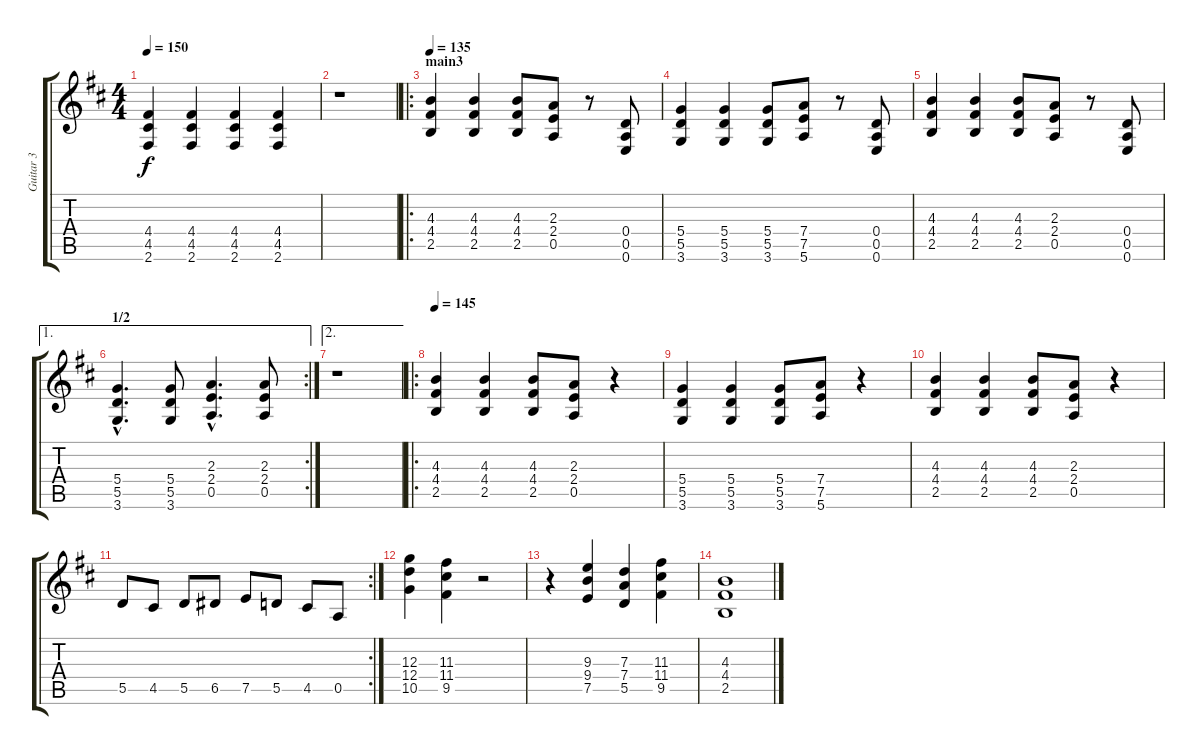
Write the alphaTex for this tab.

\track ("Guitar 3" "Guitar 3") {instrument distortionguitar}
\staff {score tabs}
\tuning (E4 B3 G3 D3 A2 E2) {hide}
\ts (4 4)
\tempo 150
\clef g2
\ks bminor
(4.4 4.5 2.6).4{dy f volume 11} (4.4 4.5 2.6).4 (4.4 4.5 2.6).4 (4.4 4.5 2.6).4 |
r.1 |
\ro
\section ("" "main3")
\tempo 135
(4.3 4.4 2.5).4{volume 13} (4.3 4.4 2.5).4 (4.3 4.4 2.5).8 (2.3 2.4 0.5).8 r.8 (0.4 0.5 0.6).8 |
(5.4 5.5 3.6).4 (5.4 5.5 3.6).4 (5.4 5.5 3.6).8 (7.4 7.5 5.6).8 r.8 (0.4 0.5 0.6).8 |
(4.3 4.4 2.5).4 (4.3 4.4 2.5).4 (4.3 4.4 2.5).8 (2.3 2.4 0.5).8 r.8 (0.4 0.5 0.6).8 |
\ae 1
\rc 2
\section ("" "1/2")
(5.4{hac} 5.5{hac} 3.6{hac}).4{d} (5.4 5.5 3.6).8 (2.3{hac} 2.4{hac} 0.5{hac}).4{d} (2.3 2.4 0.5).8 |
\ae 2
r.1{volume 16} |
\ro
\tempo 145
(4.3 4.4 2.5).4 (4.3 4.4 2.5).4 (4.3 4.4 2.5).8 (2.3 2.4 0.5).8 r.4 |
(5.4 5.5 3.6).4 (5.4 5.5 3.6).4 (5.4 5.5 3.6).8 (7.4 7.5 5.6).8 r.4 |
(4.3 4.4 2.5).4 (4.3 4.4 2.5).4 (4.3 4.4 2.5).8 (2.3 2.4 0.5).8 r.4 |
\rc 2
5.5.8{volume 16} 4.5.8 5.5.8 6.5.8 7.5.8 5.5.8 4.5.8 0.5.8 |
(12.3 12.4 10.5).4 (11.3 11.4 9.5).4 r.2 |
r.4 (9.3 9.4 7.5).4 (7.3 7.4 5.5).4 (11.3 11.4 9.5).4 |
(4.3 4.4 2.5).1
